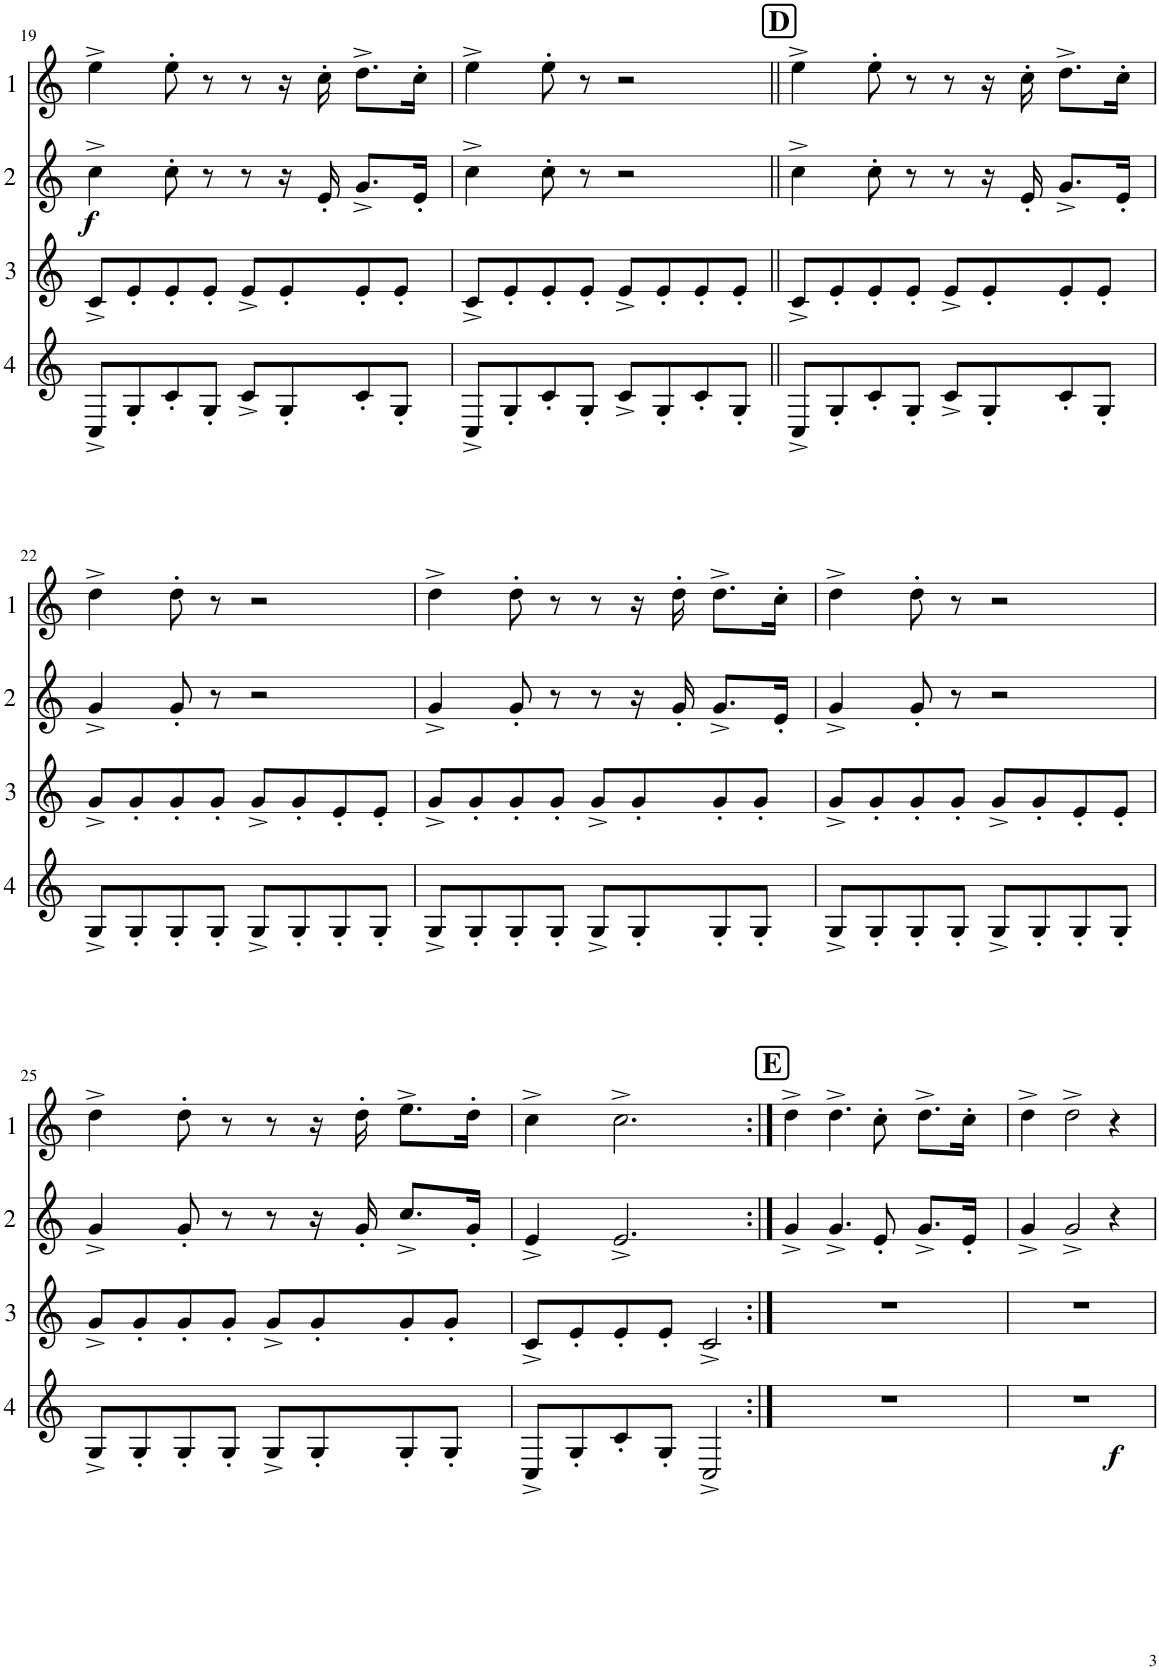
**kern	**dynam	**kern	**kern	**dynam	**kern
*part4	*part4	*part3	*part2	*part2	*part1
*staff4	*staff4	*staff3	*staff2	*staff2	*staff1
*I"Cor 4	*	*I"Cor 3	*I"Cor 2	*	*I"Cor 1
!!LO:PB:g=z
*clefG2	*	*clefG2	*clefG2	*	*clefG2
*Trd4c7	*	*Trd4c7	*Trd4c7	*	*Trd4c7
*k[]	*	*k[]	*k[]	*	*k[]
*M4/4	*	*M4/4	*M4/4	*	*M4/4
=19	=19	=19	=19	=19	=19
!	!	!	!	!LO:DY:b	!
8C^/L	.	8c^/L	4cc^\	f	4ee^\
8G'/	.	8e'/	.	.	.
8c'/	.	8e'/	8cc'\	.	8ee'\
8G'/J	.	8e'/J	8r	.	8r
8c^/L	.	8e^/L	8r	.	8r
8G'/	.	8e'/	16r	.	16r
.	.	.	16e'/	.	16cc'\
8c'/	.	8e'/	8.g^/L	.	8.dd^\L
8G'/J	.	8e'/J	.	.	.
.	.	.	16e'/Jk	.	16cc'\Jk
=20	=20	=20	=20	=20	=20
8C^/L	.	8c^/L	4cc^\	.	4ee^\
8G'/	.	8e'/	.	.	.
8c'/	.	8e'/	8cc'\	.	8ee'\
8G'/J	.	8e'/J	8r	.	8r
8c^/L	.	8e^/L	2r	.	2r
8G'/	.	8e'/	.	.	.
8c'/	.	8e'/	.	.	.
8G'/J	.	8e'/J	.	.	.
!!LO:REH:place=s1:a:B:cj:fs=14:t=D
=21||	=21||	=21||	=21||	=21||	=21||
8C^/L	.	8c^/L	4cc^\	.	4ee^\
8G'/	.	8e'/	.	.	.
8c'/	.	8e'/	8cc'\	.	8ee'\
8G'/J	.	8e'/J	8r	.	8r
8c^/L	.	8e^/L	8r	.	8r
8G'/	.	8e'/	16r	.	16r
.	.	.	16e'/	.	16cc'\
8c'/	.	8e'/	8.g^/L	.	8.dd^\L
8G'/J	.	8e'/J	.	.	.
.	.	.	16e'/Jk	.	16cc'\Jk
!!LO:LB:g=z
=22	=22	=22	=22	=22	=22
8G^/L	.	8g^/L	4g^/	.	4dd^\
8G'/	.	8g'/	.	.	.
8G'/	.	8g'/	8g'/	.	8dd'\
8G'/J	.	8g'/J	8r	.	8r
8G^/L	.	8g^/L	2r	.	2r
8G'/	.	8g'/	.	.	.
8G'/	.	8e'/	.	.	.
8G'/J	.	8e'/J	.	.	.
=23	=23	=23	=23	=23	=23
8G^/L	.	8g^/L	4g^/	.	4dd^\
8G'/	.	8g'/	.	.	.
8G'/	.	8g'/	8g'/	.	8dd'\
8G'/J	.	8g'/J	8r	.	8r
8G^/L	.	8g^/L	8r	.	8r
8G'/	.	8g'/	16r	.	16r
.	.	.	16g'/	.	16dd'\
8G'/	.	8g'/	8.g^/L	.	8.dd^\L
8G'/J	.	8g'/J	.	.	.
.	.	.	16e'/Jk	.	16cc'\Jk
=24	=24	=24	=24	=24	=24
8G^/L	.	8g^/L	4g^/	.	4dd^\
8G'/	.	8g'/	.	.	.
8G'/	.	8g'/	8g'/	.	8dd'\
8G'/J	.	8g'/J	8r	.	8r
8G^/L	.	8g^/L	2r	.	2r
8G'/	.	8g'/	.	.	.
8G'/	.	8e'/	.	.	.
8G'/J	.	8e'/J	.	.	.
!!LO:LB:g=z
=25	=25	=25	=25	=25	=25
8G^/L	.	8g^/L	4g^/	.	4dd^\
8G'/	.	8g'/	.	.	.
8G'/	.	8g'/	8g'/	.	8dd'\
8G'/J	.	8g'/J	8r	.	8r
8G^/L	.	8g^/L	8r	.	8r
8G'/	.	8g'/	16r	.	16r
.	.	.	16g'/	.	16dd'\
8G'/	.	8g'/	8.cc^/L	.	8.ee^\L
8G'/J	.	8g'/J	.	.	.
.	.	.	16g'/Jk	.	16dd'\Jk
=26	=26	=26	=26	=26	=26
8C^/L	.	8c^/L	4e^/	.	4cc^\
8G'/	.	8e'/	.	.	.
8c'/	.	8e'/	2.e^/	.	2.cc^\
8G'/J	.	8e'/J	.	.	.
2C^/	.	2c^/	.	.	.
!!LO:REH:place=s1:a:B:cj:fs=14:t=E
=27:|!	=27:|!	=27:|!	=27:|!	=27:|!	=27:|!
1r	.	1r	4g^/	.	4dd^\
.	.	.	4.g^/	.	4.dd^\
.	.	.	8e'/	.	8cc'\
.	.	.	8.g^/L	.	8.dd^\L
.	.	.	16e'/Jk	.	16cc'\Jk
=28	=28	=28	=28	=28	=28
!	!LO:DY:b	!	!	!	!
1r	f	1r	4g^/	.	4dd^\
.	.	.	2g^/	.	2dd^\
.	.	.	4r	.	4r
=	=	=	=	=	=
*-	*-	*-	*-	*-	*-
